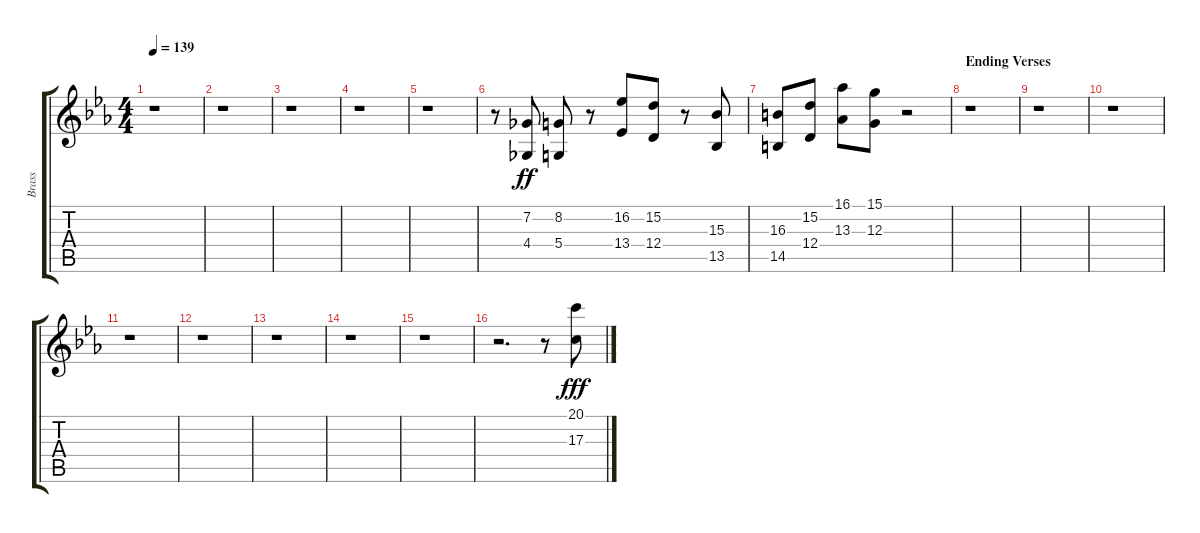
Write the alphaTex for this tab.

\track ("Brass" "Brass") {instrument synthbrass1}
\staff {score tabs}
\tuning (E4 B3 G3 D3 A2 E2) {hide}
\ts (4 4)
\tempo 139
\clef g2
\ks cminor
r.1{dy mf} |
r.1 |
r.1 |
r.1 |
r.1 |
r.8 (7.2 4.4).8{dy ff} (8.2 5.4).8 r.8 (16.2 13.4).8 (15.2 12.4).8 r.8 (15.3 13.5).8 |
(16.3 14.5).8 (15.2 12.4).8 (16.1 13.3).8 (15.1 12.3).8 r.2 |
\section ("" "Ending Verses")
r.1 |
r.1 |
r.1 |
r.1 |
r.1 |
r.1 |
r.1 |
r.1 |
r.2{d} r.8 (20.1 17.3).8{dy fff}
